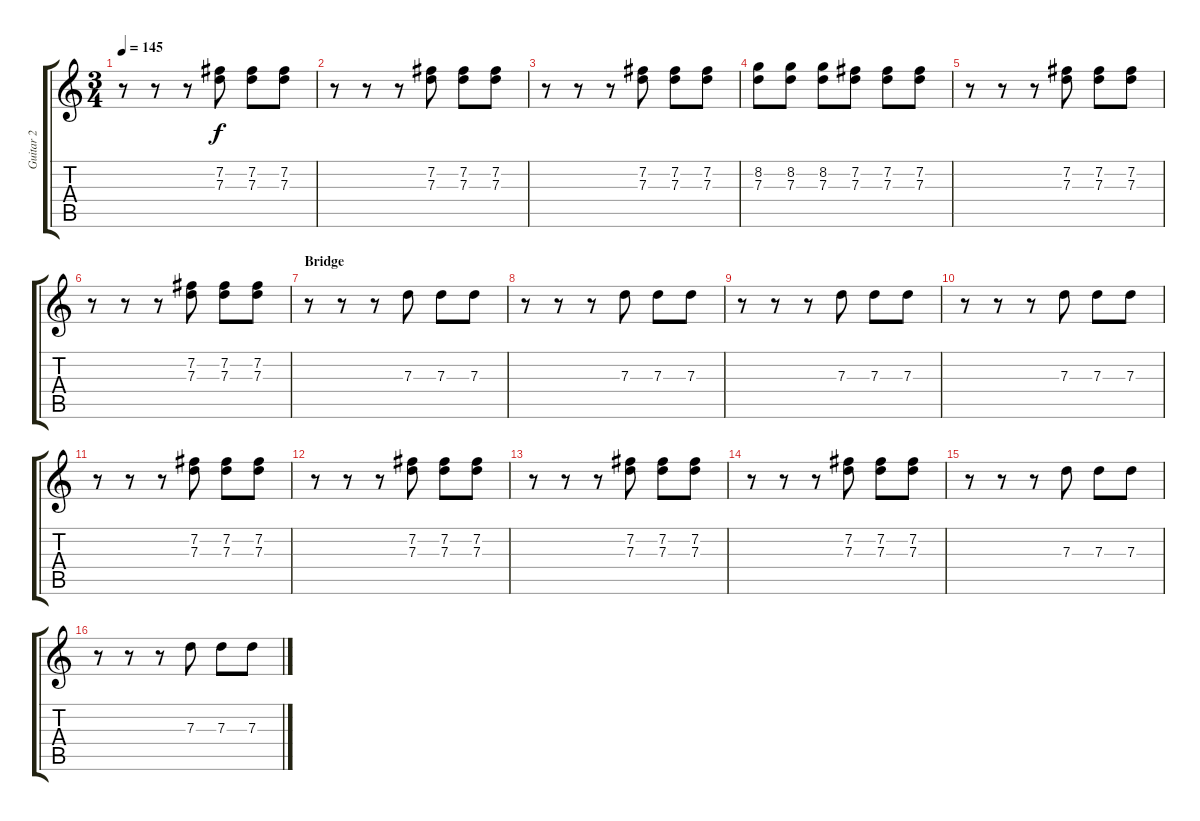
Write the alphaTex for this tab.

\track ("Guitar 2" "Guitar 2") {instrument overdrivenguitar}
\staff {score tabs}
\tuning (E4 B3 G3 D3 A2 E2) {hide}
\ts (3 4)
\tempo 145
\clef g2
\ks c
r.8{dy f} r.8 r.8 (7.2 7.3).8 (7.2 7.3).8 (7.2 7.3).8 |
r.8 r.8 r.8 (7.2 7.3).8 (7.2 7.3).8 (7.2 7.3).8 |
r.8 r.8 r.8 (7.2 7.3).8 (7.2 7.3).8 (7.2 7.3).8 |
(8.2 7.3).8 (8.2 7.3).8 (8.2 7.3).8 (7.2 7.3).8 (7.2 7.3).8 (7.2 7.3).8 |
r.8 r.8 r.8 (7.2 7.3).8 (7.2 7.3).8 (7.2 7.3).8 |
r.8 r.8 r.8 (7.2 7.3).8 (7.2 7.3).8 (7.2 7.3).8 |
\section ("" "Bridge")
r.8 r.8 r.8 7.3.8 7.3.8 7.3.8 |
r.8 r.8 r.8 7.3.8 7.3.8 7.3.8 |
r.8 r.8 r.8 7.3.8 7.3.8 7.3.8 |
r.8 r.8 r.8 7.3.8 7.3.8 7.3.8 |
r.8 r.8 r.8 (7.2 7.3).8 (7.2 7.3).8 (7.2 7.3).8 |
r.8 r.8 r.8 (7.2 7.3).8 (7.2 7.3).8 (7.2 7.3).8 |
r.8 r.8 r.8 (7.2 7.3).8 (7.2 7.3).8 (7.2 7.3).8 |
r.8 r.8 r.8 (7.2 7.3).8 (7.2 7.3).8 (7.2 7.3).8 |
r.8 r.8 r.8 7.3.8 7.3.8 7.3.8 |
r.8 r.8 r.8 7.3.8 7.3.8 7.3.8
